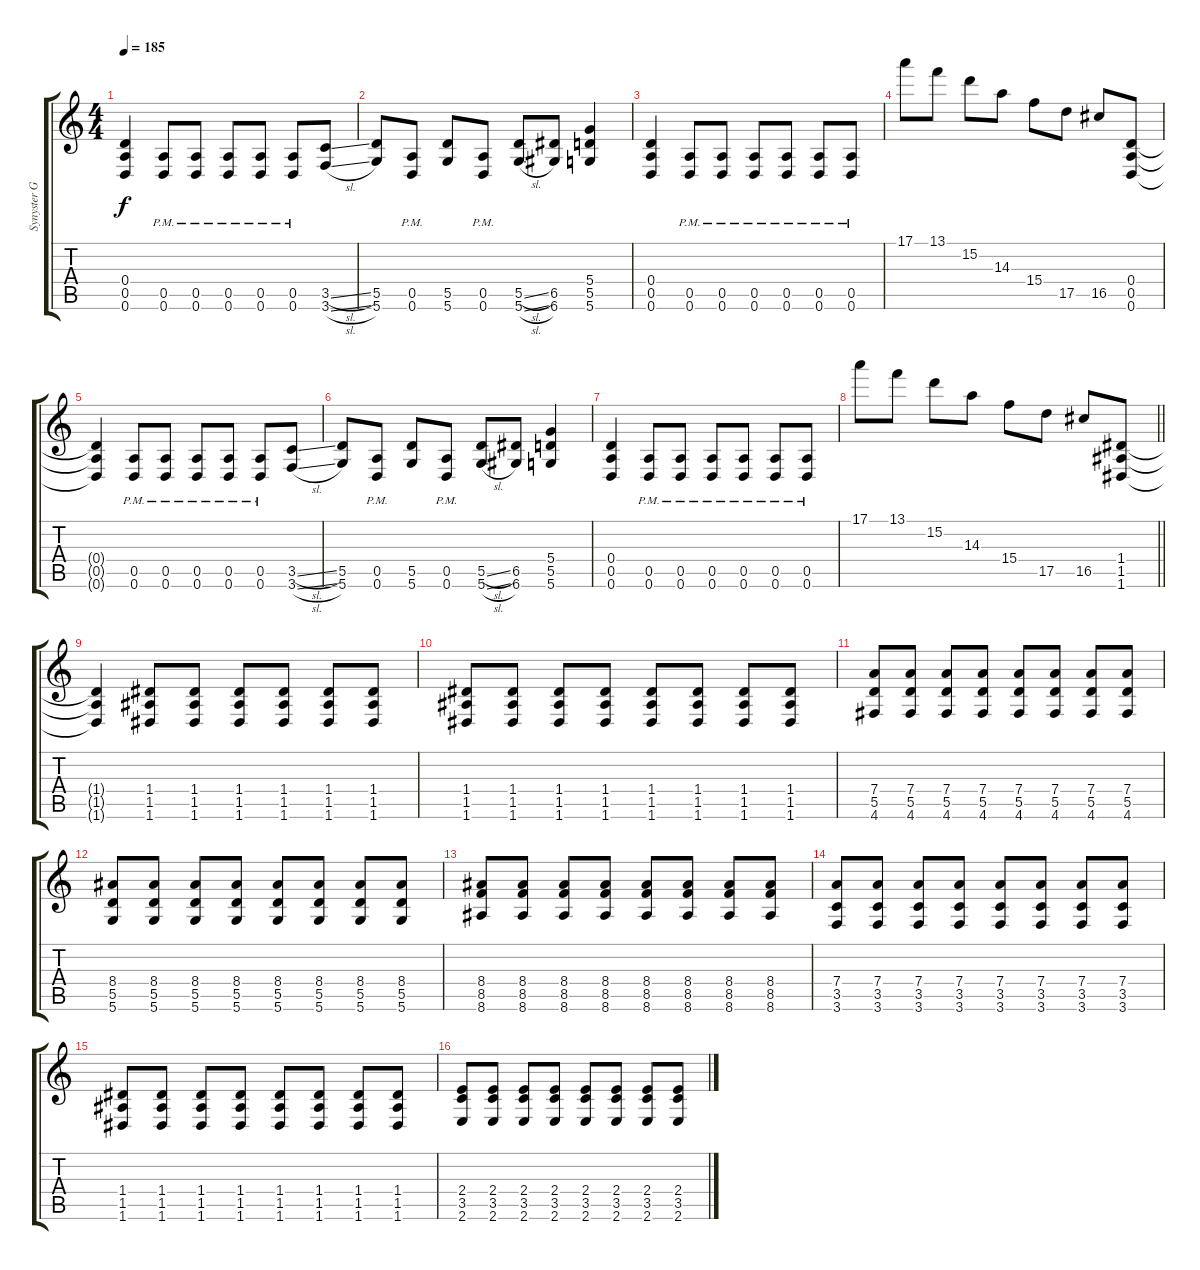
\track ("Synyster Gates" "Synyster G") {instrument distortionguitar}
\staff {score tabs}
\tuning (E4 B3 G3 D3 A2 D2) {hide}
\ts (4 4)
\tempo 185
\clef g2
\ks c
(0.4{t} 0.5{t} 0.6{t}).4{dy f} (0.5{pm} 0.6{pm}).8 (0.5{pm} 0.6{pm}).8 (0.5{pm} 0.6{pm}).8 (0.5{pm} 0.6{pm}).8 (0.5{pm} 0.6{pm}).8 (3.5{sl} 3.6{sl}).8 |
(5.5 5.6).8{beam Up} (0.5{pm} 0.6{pm}).8{beam Up} (5.5 5.6).8 (0.5{pm} 0.6{pm}).8 (5.5{sl} 5.6{sl}).8 (6.5 6.6).8 (5.4 5.5 5.6).4 |
(0.4 0.5 0.6).4 (0.5{pm} 0.6{pm}).8 (0.5{pm} 0.6{pm}).8 (0.5{pm} 0.6{pm}).8 (0.5{pm} 0.6{pm}).8 (0.5{pm} 0.6{pm}).8 (0.5{pm} 0.6{pm}).8 |
17.1.8 13.1.8 15.2.8 14.3.8 15.4.8 17.5.8 16.5.8 (0.4 0.5 0.6).8 |
(0.4{t} 0.5{t} 0.6{t}).4 (0.5{pm} 0.6{pm}).8 (0.5{pm} 0.6{pm}).8 (0.5{pm} 0.6{pm}).8 (0.5{pm} 0.6{pm}).8 (0.5{pm} 0.6{pm}).8 (3.5{sl} 3.6{sl}).8 |
(5.5 5.6).8{beam Up} (0.5{pm} 0.6{pm}).8{beam Up} (5.5 5.6).8 (0.5{pm} 0.6{pm}).8 (5.5{sl} 5.6{sl}).8 (6.5 6.6).8 (5.4 5.5 5.6).4 |
(0.4 0.5 0.6).4 (0.5{pm} 0.6{pm}).8 (0.5{pm} 0.6{pm}).8 (0.5{pm} 0.6{pm}).8 (0.5{pm} 0.6{pm}).8 (0.5{pm} 0.6{pm}).8 (0.5{pm} 0.6{pm}).8 |
\barLineRight lightlight
17.1.8 13.1.8 15.2.8 14.3.8 15.4.8 17.5.8 16.5.8 (1.4 1.5 1.6).8 |
(1.4{t} 1.5{t} 1.6{t}).4 (1.4 1.5 1.6).8 (1.4 1.5 1.6).8 (1.4 1.5 1.6).8 (1.4 1.5 1.6).8 (1.4 1.5 1.6).8 (1.4 1.5 1.6).8 |
(1.4 1.5 1.6).8 (1.4 1.5 1.6).8 (1.4 1.5 1.6).8 (1.4 1.5 1.6).8 (1.4 1.5 1.6).8 (1.4 1.5 1.6).8 (1.4 1.5 1.6).8 (1.4 1.5 1.6).8 |
(7.4 5.5 4.6).8 (7.4 5.5 4.6).8 (7.4 5.5 4.6).8 (7.4 5.5 4.6).8 (7.4 5.5 4.6).8 (7.4 5.5 4.6).8 (7.4 5.5 4.6).8 (7.4 5.5 4.6).8 |
(8.4 5.5 5.6).8 (8.4 5.5 5.6).8 (8.4 5.5 5.6).8 (8.4 5.5 5.6).8 (8.4 5.5 5.6).8 (8.4 5.5 5.6).8 (8.4 5.5 5.6).8 (8.4 5.5 5.6).8 |
(8.4 8.5 8.6).8 (8.4 8.5 8.6).8 (8.4 8.5 8.6).8 (8.4 8.5 8.6).8 (8.4 8.5 8.6).8 (8.4 8.5 8.6).8 (8.4 8.5 8.6).8 (8.4 8.5 8.6).8 |
(7.4 3.5 3.6).8 (7.4 3.5 3.6).8 (7.4 3.5 3.6).8 (7.4 3.5 3.6).8 (7.4 3.5 3.6).8 (7.4 3.5 3.6).8 (7.4 3.5 3.6).8 (7.4 3.5 3.6).8 |
(1.4 1.5 1.6).8 (1.4 1.5 1.6).8 (1.4 1.5 1.6).8 (1.4 1.5 1.6).8 (1.4 1.5 1.6).8 (1.4 1.5 1.6).8 (1.4 1.5 1.6).8 (1.4 1.5 1.6).8 |
(2.4 3.5 2.6).8 (2.4 3.5 2.6).8 (2.4 3.5 2.6).8 (2.4 3.5 2.6).8 (2.4 3.5 2.6).8 (2.4 3.5 2.6).8 (2.4 3.5 2.6).8 (2.4 3.5 2.6).8
